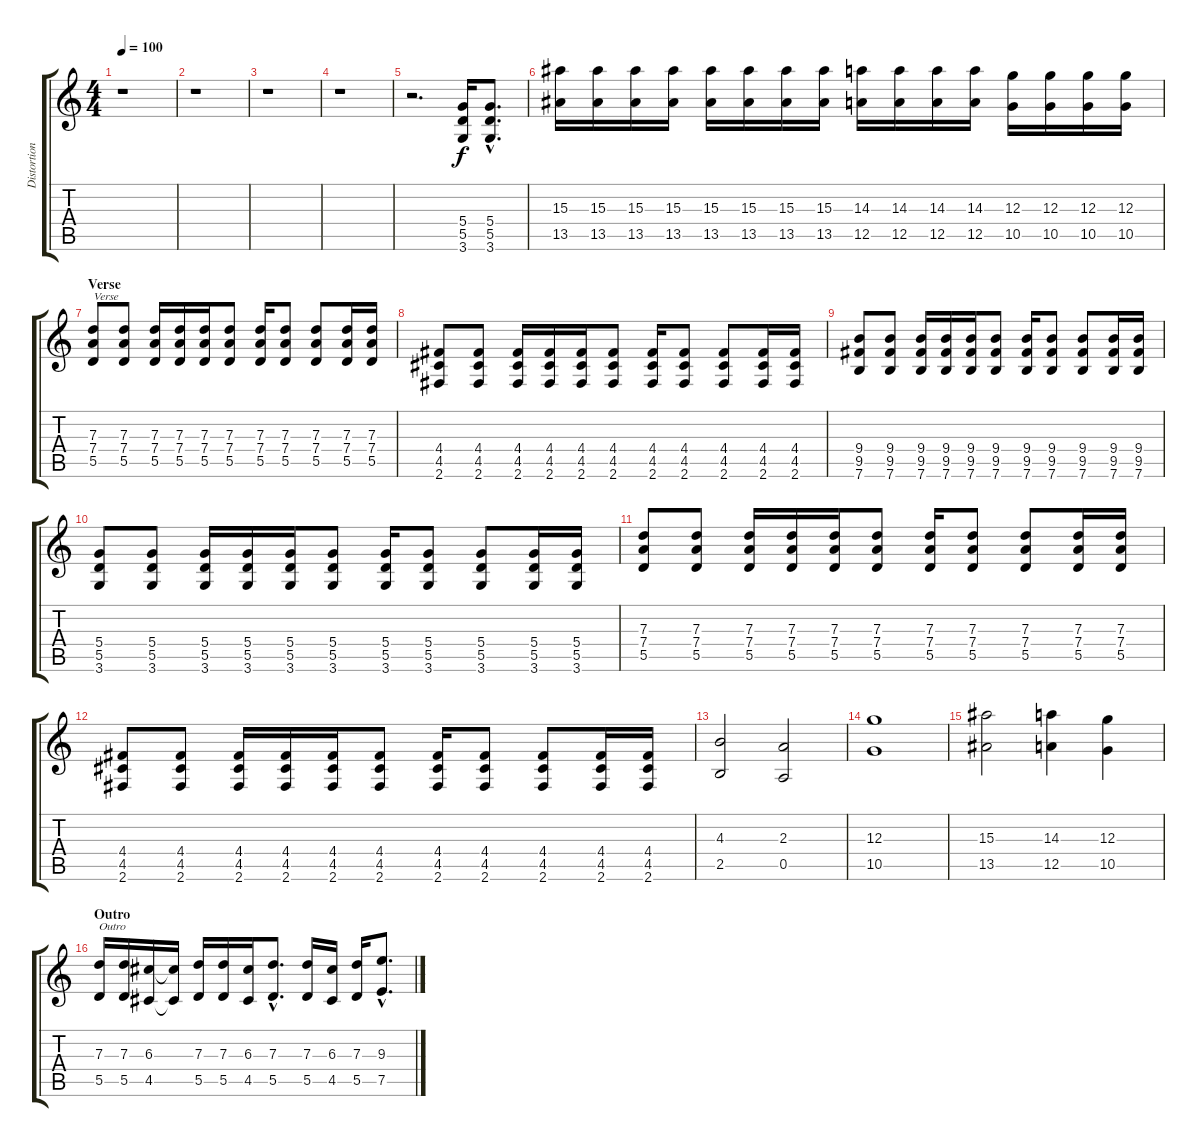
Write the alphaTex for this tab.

\track ("Distortion Guitar 1" "Distortion") {instrument distortionguitar}
\staff {score tabs}
\tuning (E4 B3 G3 D3 A2 E2) {hide}
\ts (4 4)
\tempo 100
\clef g2
\ks c
r.1{dy fff} |
r.1 |
r.1 |
r.1 |
r.2{d} (5.4 5.5 3.6).16{dy f} (5.4{hac} 5.5{hac} 3.6{hac}).8{d} |
(15.3 13.5).16 (15.3 13.5).16 (15.3 13.5).16 (15.3 13.5).16 (15.3 13.5).16 (15.3 13.5).16 (15.3 13.5).16 (15.3 13.5).16 (14.3 12.5).16 (14.3 12.5).16 (14.3 12.5).16 (14.3 12.5).16 (12.3 10.5).16 (12.3 10.5).16 (12.3 10.5).16 (12.3 10.5).16 |
\section ("" "Verse")
(7.3 7.4 5.5).8{txt "Verse"} (7.3 7.4 5.5).8 (7.3 7.4 5.5).16 (7.3 7.4 5.5).16 (7.3 7.4 5.5).16 (7.3 7.4 5.5).8 (7.3 7.4 5.5).16 (7.3 7.4 5.5).8 (7.3 7.4 5.5).8 (7.3 7.4 5.5).16 (7.3 7.4 5.5).16 |
(4.4 4.5 2.6).8 (4.4 4.5 2.6).8 (4.4 4.5 2.6).16 (4.4 4.5 2.6).16 (4.4 4.5 2.6).16 (4.4 4.5 2.6).8 (4.4 4.5 2.6).16 (4.4 4.5 2.6).8 (4.4 4.5 2.6).8 (4.4 4.5 2.6).16 (4.4 4.5 2.6).16 |
(9.4 9.5 7.6).8 (9.4 9.5 7.6).8 (9.4 9.5 7.6).16 (9.4 9.5 7.6).16 (9.4 9.5 7.6).16 (9.4 9.5 7.6).8 (9.4 9.5 7.6).16 (9.4 9.5 7.6).8 (9.4 9.5 7.6).8 (9.4 9.5 7.6).16 (9.4 9.5 7.6).16 |
(5.4 5.5 3.6).8 (5.4 5.5 3.6).8 (5.4 5.5 3.6).16 (5.4 5.5 3.6).16 (5.4 5.5 3.6).16 (5.4 5.5 3.6).8 (5.4 5.5 3.6).16 (5.4 5.5 3.6).8 (5.4 5.5 3.6).8 (5.4 5.5 3.6).16 (5.4 5.5 3.6).16 |
(7.3 7.4 5.5).8 (7.3 7.4 5.5).8 (7.3 7.4 5.5).16 (7.3 7.4 5.5).16 (7.3 7.4 5.5).16 (7.3 7.4 5.5).8 (7.3 7.4 5.5).16 (7.3 7.4 5.5).8 (7.3 7.4 5.5).8 (7.3 7.4 5.5).16 (7.3 7.4 5.5).16 |
(4.4 4.5 2.6).8 (4.4 4.5 2.6).8 (4.4 4.5 2.6).16 (4.4 4.5 2.6).16 (4.4 4.5 2.6).16 (4.4 4.5 2.6).8 (4.4 4.5 2.6).16 (4.4 4.5 2.6).8 (4.4 4.5 2.6).8 (4.4 4.5 2.6).16 (4.4 4.5 2.6).16 |
(4.3 2.5).2 (2.3 0.5).2 |
(12.3 10.5).1 |
(15.3 13.5).2 (14.3 12.5).4 (12.3 10.5).4 |
\section ("" "Outro")
(7.3 5.5).16{txt "Outro"} (7.3 5.5).16 (6.3 4.5).16 (6.3{t} 4.5{t}).16 (7.3 5.5).16 (7.3 5.5).16 (6.3 4.5).16 (7.3{hac} 5.5{hac}).8{d} (7.3 5.5).16 (6.3 4.5).16 (7.3 5.5).16 (9.3{hac} 7.5{hac}).8{d}
